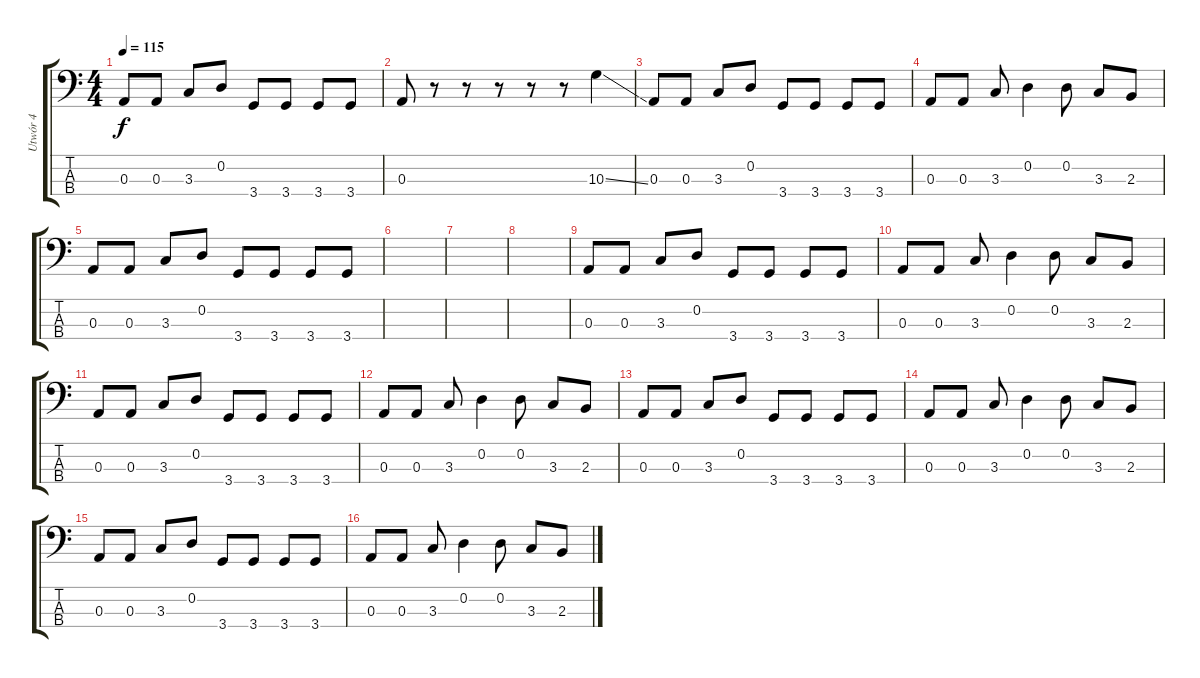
\track ("Utwór 4" "Utwór 4") {instrument electricbasspick}
\staff {score tabs}
\tuning (G2 D2 A1 E1) {hide}
\ts (4 4)
\tempo 115
\clef f4
\ks c
0.3.8{dy f} 0.3.8 3.3.8 0.2.8 3.4.8 3.4.8 3.4.8 3.4.8 |
0.3.8 r.8 r.8 r.8 r.8 r.8 10.3{ss}.4 |
0.3.8 0.3.8 3.3.8 0.2.8 3.4.8 3.4.8 3.4.8 3.4.8 |
0.3.8 0.3.8 3.3.8 0.2.4 0.2.8 3.3.8 2.3.8 |
0.3.8 0.3.8 3.3.8 0.2.8 3.4.8 3.4.8 3.4.8 3.4.8 |
|
|
|
0.3.8 0.3.8 3.3.8 0.2.8 3.4.8 3.4.8 3.4.8 3.4.8 |
0.3.8 0.3.8 3.3.8 0.2.4 0.2.8 3.3.8 2.3.8 |
0.3.8 0.3.8 3.3.8 0.2.8 3.4.8 3.4.8 3.4.8 3.4.8 |
0.3.8 0.3.8 3.3.8 0.2.4 0.2.8 3.3.8 2.3.8 |
0.3.8 0.3.8 3.3.8 0.2.8 3.4.8 3.4.8 3.4.8 3.4.8 |
0.3.8 0.3.8 3.3.8 0.2.4 0.2.8 3.3.8 2.3.8 |
0.3.8 0.3.8 3.3.8 0.2.8 3.4.8 3.4.8 3.4.8 3.4.8 |
0.3.8 0.3.8 3.3.8 0.2.4 0.2.8 3.3.8 2.3.8
